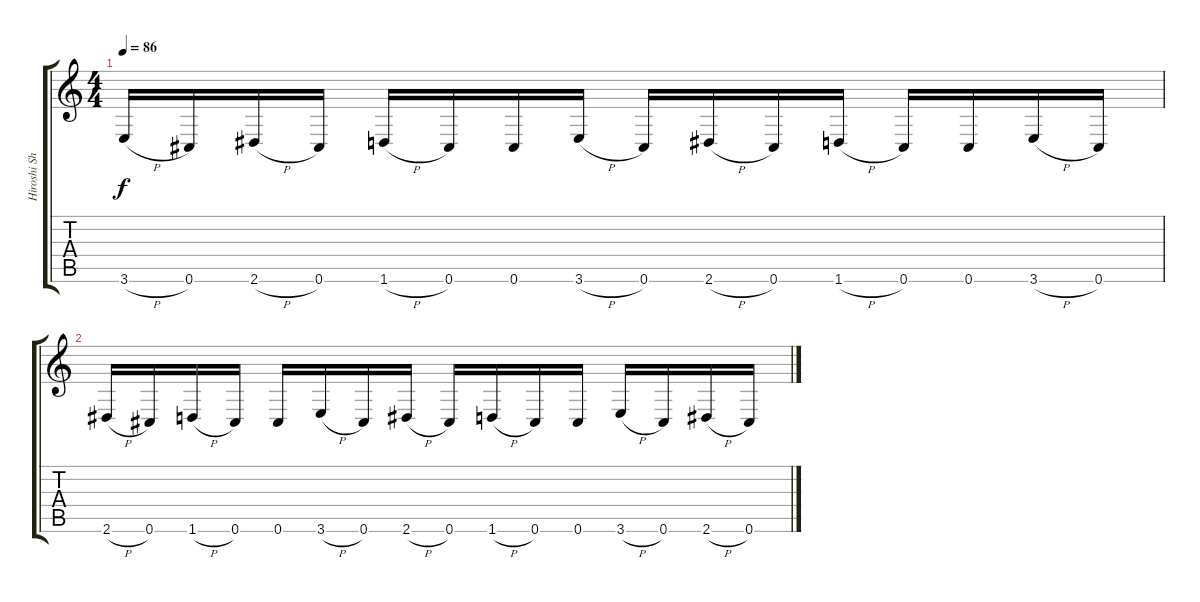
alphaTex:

\track ("Hiroshi Shibasaki" "Hiroshi Sh") {instrument overdrivenguitar}
\staff {score tabs}
\tuning (Eb4 Bb3 Gb3 Db3 Ab2 Db2) {hide}
\ts (4 4)
\tempo 86
\clef g2
\ks c
3.6{h}.16{dy f} 0.6.16 2.6{h}.16 0.6.16 1.6{h}.16 0.6.16 0.6.16 3.6{h}.16 0.6.16 2.6{h}.16 0.6.16 1.6{h}.16 0.6.16 0.6.16 3.6{h}.16 0.6.16 |
2.6{h}.16 0.6.16 1.6{h}.16 0.6.16 0.6.16 3.6{h}.16 0.6.16 2.6{h}.16 0.6.16 1.6{h}.16 0.6.16 0.6.16 3.6{h}.16 0.6.16 2.6{h}.16 0.6.16
